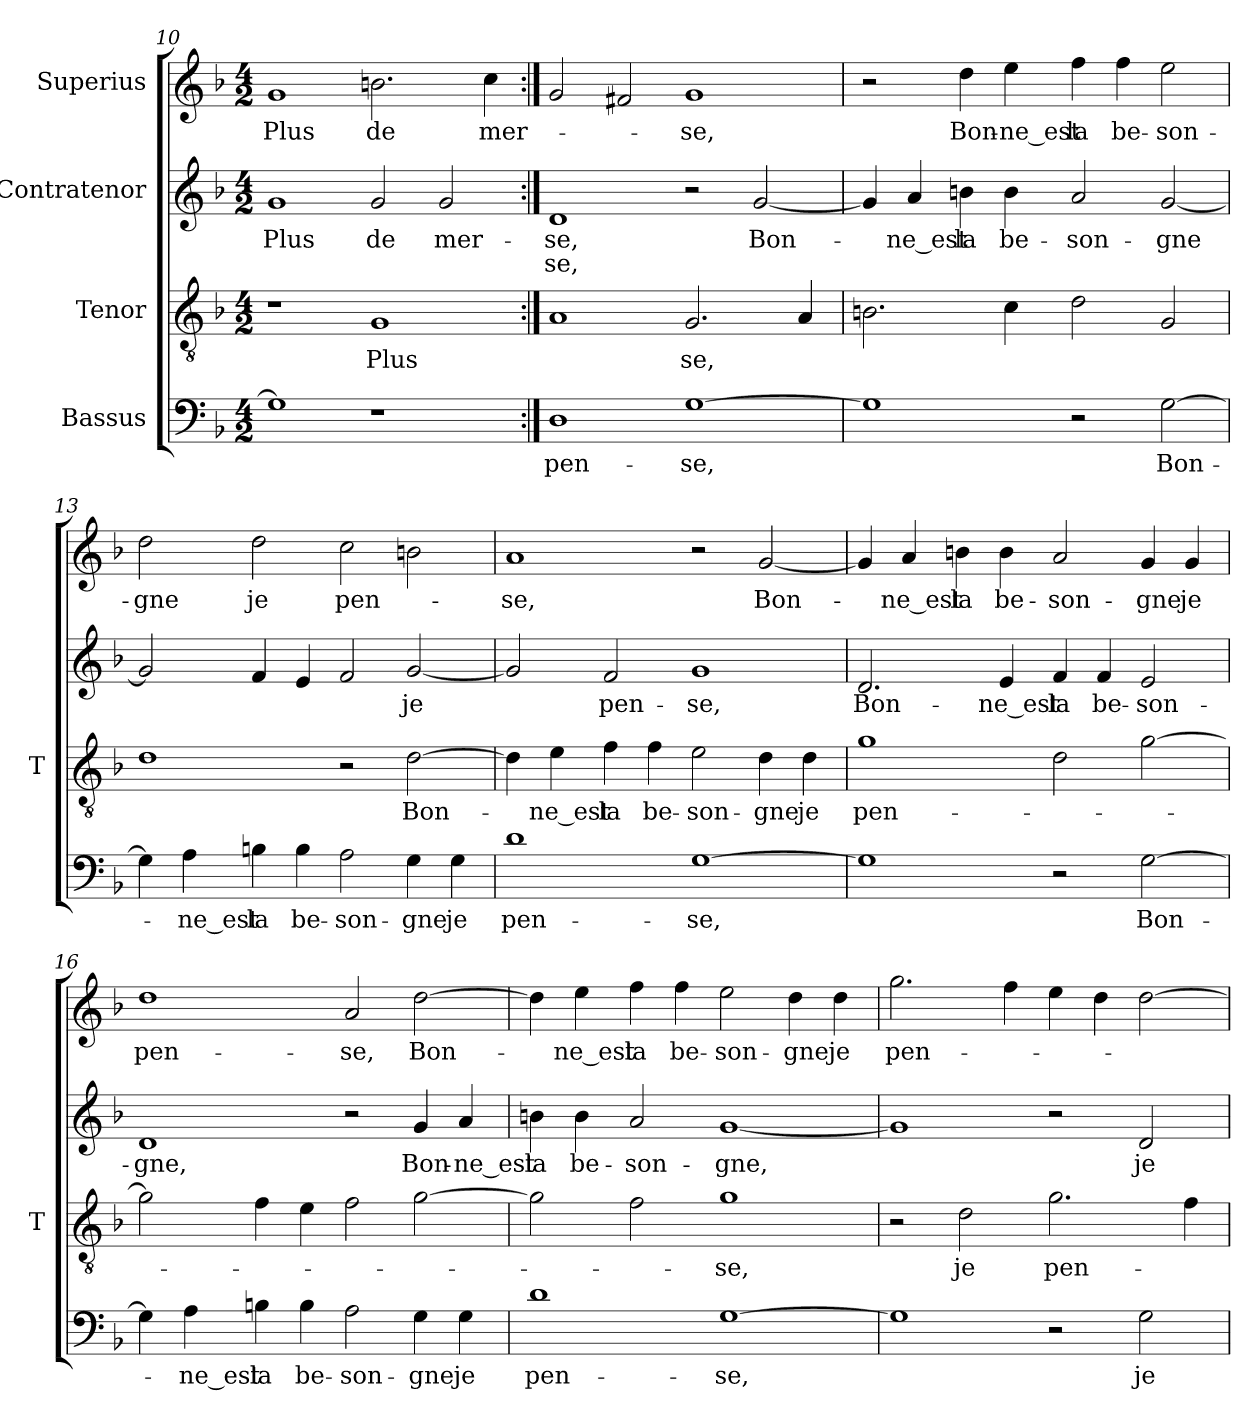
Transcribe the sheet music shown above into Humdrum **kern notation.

**kern	**text	**kern	**text	**kern	**text	**text	**kern	**text
*part4	*part4	*part3	*part3	*part2	*part2	*part2	*part1	*part1
*staff4	*staff4	*staff3	*staff3	*staff2	*staff2	*staff2	*staff1	*staff1
*I"Bassus	*	*I"Tenor	*	*I"Contratenor	*	*	*I"Superius	*
*	*	*I'T	*	*	*	*	*	*
*clefF4	*	*clefGv2	*	*clefG2	*	*	*clefG2	*
*k[b-]	*	*k[b-]	*	*k[b-]	*	*	*k[b-]	*
*M4/2	*	*M4/2	*	*M4/2	*	*	*M4/2	*
=10	=10	=10	=10	=10	=10	=10	=10	=10
1G]	.	1r	.	1g	-Plus	.	1g	-Plus
1r	.	1G	-Plus	2g	-de	.	2.b	-de
.	.	.	.	2g	mer-	.	.	.
.	.	.	.	.	.	.	4cc	mer-
=11:|!	=11:|!	=11:|!	=11:|!	=11:|!	=11:|!	=11:|!	=11:|!	=11:|!
1D	pen-	1A	.	1d	-se,	-se,	2g	.
.	.	.	.	.	.	.	2f#X	.
[1G	-se,	2.G	-se,	2r	.	.	1g	-se,
.	.	.	.	[2g	Bon-	.	.	.
.	.	4A	.	.	.	.	.	.
=12	=12	=12	=12	=12	=12	=12	=12	=12
1G]	.	2.Bn	.	4g]	.	.	2r	.
.	.	.	.	4a	-ne_est	.	.	.
.	.	.	.	4bn	-la	.	4dd	Bon-
.	.	4c	.	4b	be-	.	4ee	-ne_est
2r	.	2d	.	2a	son-	.	4ff	-la
.	.	.	.	.	.	.	4ff	be-
[2G	Bon-	2G	.	[2g	-gne	.	2ee	son-
=13	=13	=13	=13	=13	=13	=13	=13	=13
4G]	.	1d	.	2g]	.	.	2dd	-gne
4A	-ne_est	.	.	.	.	.	.	.
4Bn	-la	.	.	4f	.	.	2dd	-je
4B	be-	.	.	4e	.	.	.	.
2A	son-	2r	.	2f	.	.	2cc	pen-
4G	-gne	[2d	Bon-	[2g	-je	.	2b	.
4G	-je	.	.	.	.	.	.	.
=14	=14	=14	=14	=14	=14	=14	=14	=14
1d	pen-	4d]	.	2g]	.	.	1a	-se,
.	.	4e	-ne_est	.	.	.	.	.
.	.	4f	-la	2f	pen-	.	.	.
.	.	4f	be-	.	.	.	.	.
[1G	-se,	2e	son-	1g	-se,	.	2r	.
.	.	4d	-gne	.	.	.	[2g	Bon-
.	.	4d	-je	.	.	.	.	.
=15	=15	=15	=15	=15	=15	=15	=15	=15
1G]	.	1g	pen-	2.d	Bon-	.	4g]	.
.	.	.	.	.	.	.	4a	-ne_est
.	.	.	.	.	.	.	4b	-la
.	.	.	.	4e	-ne_est	.	4b	be-
2r	.	2d	.	4f	-la	.	2a	son-
.	.	.	.	4f	be-	.	.	.
[2G	Bon-	[2g	.	2e	son-	.	4g	-gne
.	.	.	.	.	.	.	4g	-je
=16	=16	=16	=16	=16	=16	=16	=16	=16
4G]	.	2g]	.	1d	-gne,	.	1dd	pen-
4A	-ne_est	.	.	.	.	.	.	.
4Bn	-la	4f	.	.	.	.	.	.
4B	be-	4e	.	.	.	.	.	.
2A	son-	2f	.	2r	.	.	2a	-se,
4G	-gne	[2g	.	4g	Bon-	.	[2dd	Bon-
4G	-je	.	.	4a	-ne_est	.	.	.
=17	=17	=17	=17	=17	=17	=17	=17	=17
1d	pen-	2g]	.	4bn	-la	.	4dd]	.
.	.	.	.	4b	be-	.	4ee	-ne_est
.	.	2f	.	2a	son-	.	4ff	-la
.	.	.	.	.	.	.	4ff	be-
[1G	-se,	1g	-se,	[1g	-gne,	.	2ee	son-
.	.	.	.	.	.	.	4dd	-gne
.	.	.	.	.	.	.	4dd	-je
=18	=18	=18	=18	=18	=18	=18	=18	=18
1G]	.	2r	.	1g]	.	.	2.gg	pen-
.	.	2d	-je	.	.	.	.	.
.	.	.	.	.	.	.	4ff	.
2r	.	2.g	pen-	2r	.	.	4ee	.
.	.	.	.	.	.	.	4dd	.
2G	-je	.	.	2d	-je	.	[2dd	.
.	.	4f	.	.	.	.	.	.
=	=	=	=	=	=	=	=	=
*-	*-	*-	*-	*-	*-	*-	*-	*-
